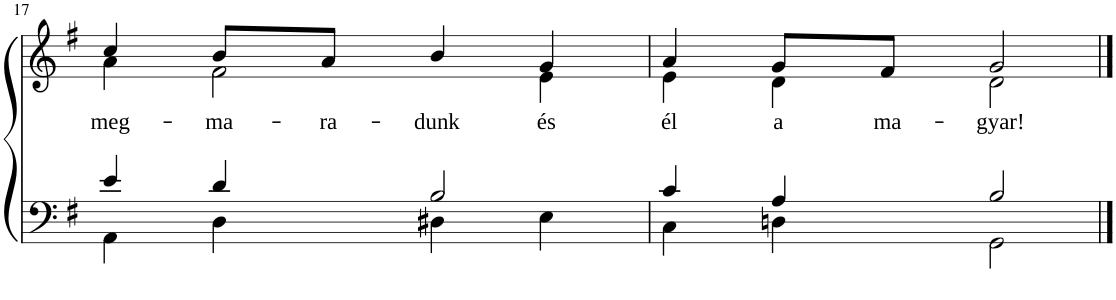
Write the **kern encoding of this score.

**kern	**kern	**text
*part1	*part1	*part1
*staff2	*staff1	*staff1
*I"P1	*	*
!!LO:PB:g=z
*clefF4	*clefG2	*
*k[f#]	*k[f#]	*
*M4/4	*M4/4	*
=17	=17	=17
*^	*	*
!	!	!	!LO:LY:b
*	*	*^	*
4e/	4AA\	4cc/	4a\	meg-
!	!	!	!	!LO:LY:b
4d/	4D\	8b/L	2f#\	-ma-
!	!	!	!	!LO:LY:b
.	.	8a/J	.	-ra-
!	!	!	!	!LO:LY:b
2B/	4D#X\	4b/	.	-dunk
!	!	!	!	!LO:LY:b
.	4E\	4g/	4e\	és
=18	=18	=18	=18	=18
!	!	!	!	!LO:LY:b
4c/	4C\	4a/	4e\	él
!	!	!	!	!LO:LY:b
4A/	4Dn\	8g/L	4d\	a
!	!	!	!	!LO:LY:b
.	.	8f#/J	.	ma-
!	!	!	!	!LO:LY:b
2B/	2GG\	2g/	2d\	-gyar!
*v	*v	*	*	*
*	*v	*v	*
==	==	==
*-	*-	*-
